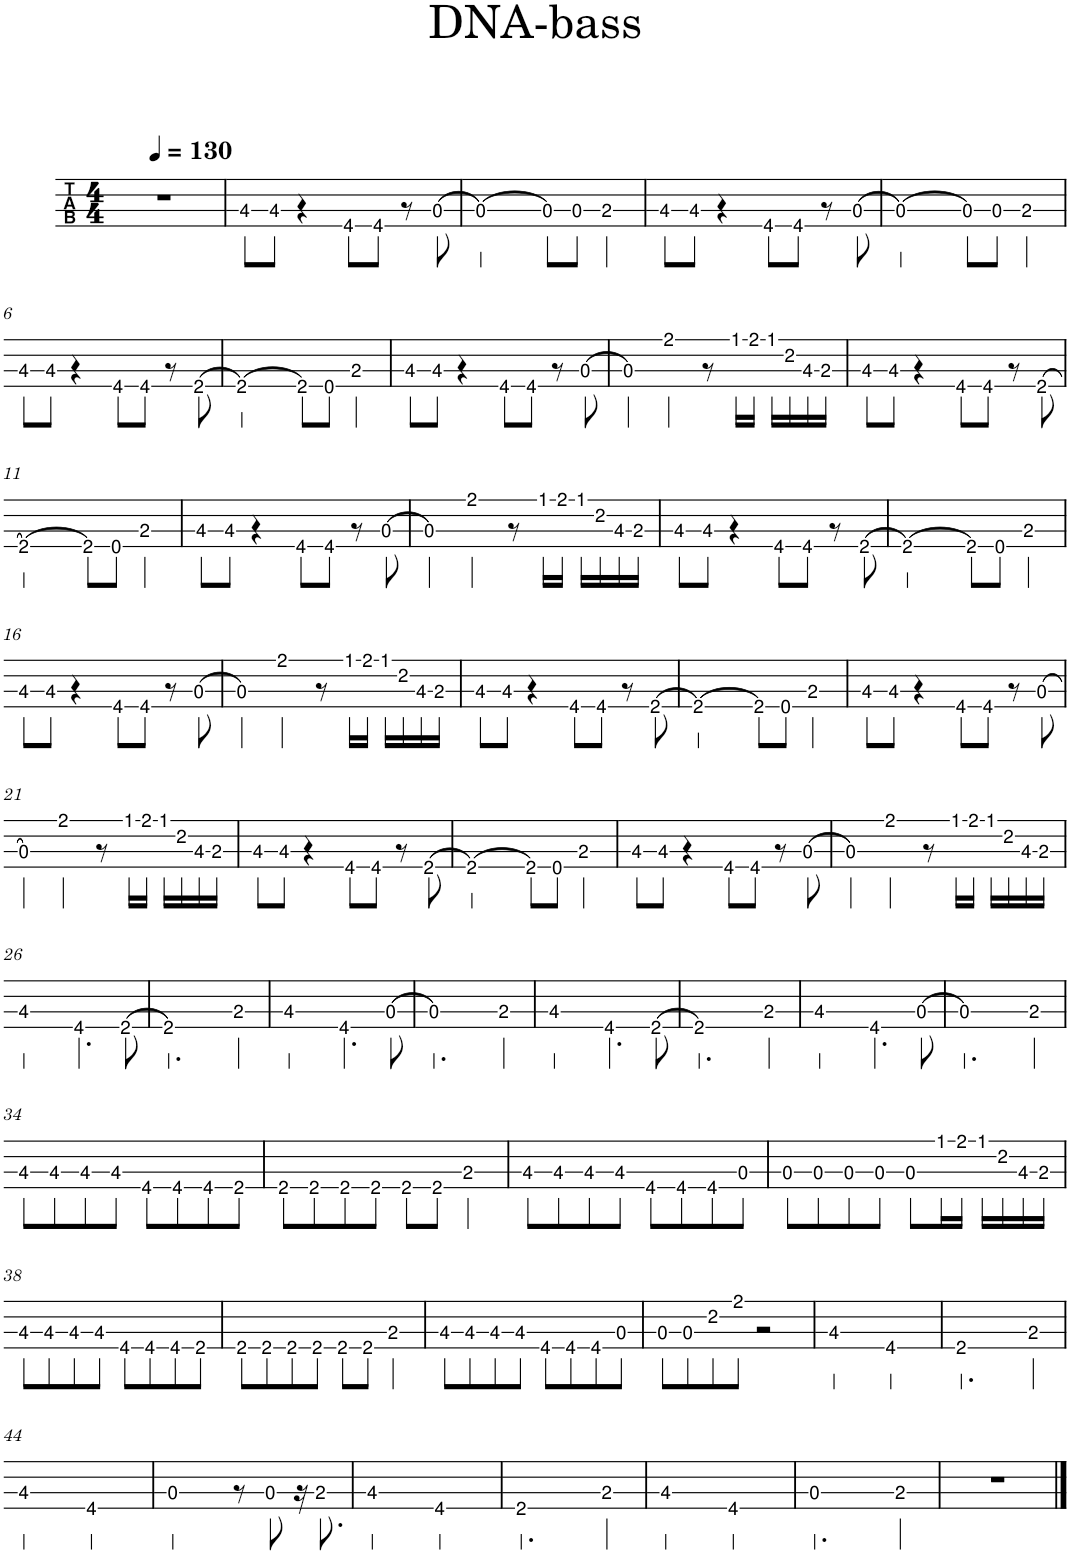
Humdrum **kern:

**kern
*part1
*staff1
*I"베이스 기타
*stria4
*
*Trd7c12
*k[f#c#g#d#]
*M4/4
=1
1r
=2
*MM130
8C#\L
8C#\J
4r
8GG#\L
8GG#\J
8r
[8AA\
=3
2AA\_
8AA\L]
8AA\J
4BB\
=4
8C#\L
8C#\J
4r
8GG#\L
8GG#\J
8r
[8AA\
=5
2AA\_
8AA\L]
8AA\J
4BB\
!!LO:LB:g=z
=6
8C#\L
8C#\J
4r
8GG#\L
8GG#\J
8r
[8FF#\
=7
2FF#\_
8FF#\L]
8EE\J
4BB\
=8
8C#\L
8C#\J
4r
8GG#\L
8GG#\J
8r
[8AA\
=9
4AA\]
4A\
8r
16G#\LL
16A\JJ
16G#\LL
16E\
16C#\
16BB\JJ
=10
8C#\L
8C#\J
4r
8GG#\L
8GG#\J
8r
[8FF#\
!!LO:LB:g=z
=11
2FF#\_
8FF#\L]
8EE\J
4BB\
=12
8C#\L
8C#\J
4r
8GG#\L
8GG#\J
8r
[8AA\
=13
4AA\]
4A\
8r
16G#\LL
16A\JJ
16G#\LL
16E\
16C#\
16BB\JJ
=14
8C#\L
8C#\J
4r
8GG#\L
8GG#\J
8r
[8FF#\
=15
2FF#\_
8FF#\L]
8EE\J
4BB\
!!LO:LB:g=z
=16
8C#\L
8C#\J
4r
8GG#\L
8GG#\J
8r
[8AA\
=17
4AA\]
4A\
8r
16G#\LL
16A\JJ
16G#\LL
16E\
16C#\
16BB\JJ
=18
8C#\L
8C#\J
4r
8GG#\L
8GG#\J
8r
[8FF#\
=19
2FF#\_
8FF#\L]
8EE\J
4BB\
=20
8C#\L
8C#\J
4r
8GG#\L
8GG#\J
8r
[8AA\
!!LO:LB:g=z
=21
4AA\]
4A\
8r
16G#\LL
16A\JJ
16G#\LL
16E\
16C#\
16BB\JJ
=22
8C#\L
8C#\J
4r
8GG#\L
8GG#\J
8r
[8FF#\
=23
2FF#\_
8FF#\L]
8EE\J
4BB\
=24
8C#\L
8C#\J
4r
8GG#\L
8GG#\J
8r
[8AA\
=25
4AA\]
4A\
8r
16G#\LL
16A\JJ
16G#\LL
16E\
16C#\
16BB\JJ
!!LO:LB:g=z
=26
2C#\
4.GG#\
[8FF#\
=27
2.FF#\]
4BB\
=28
2C#\
4.GG#\
[8AA\
=29
2.AA\]
4BB\
=30
2C#\
4.GG#\
[8FF#\
=31
2.FF#\]
4BB\
=32
2C#\
4.GG#\
[8AA\
=33
2.AA\]
4BB\
!!LO:LB:g=z
=34
8C#\L
8C#\
8C#\
8C#\J
8GG#\L
8GG#\
8GG#\
8FF#\J
=35
8FF#\L
8FF#\
8FF#\
8FF#\J
8FF#\L
8FF#\J
4BB\
=36
8C#\L
8C#\
8C#\
8C#\J
8GG#\L
8GG#\
8GG#\
8AA\J
=37
8AA\L
8AA\
8AA\
8AA\J
8AA\L
16G#\L
16A\JJ
16G#\LL
16E\
16C#\
16BB\JJ
!!LO:LB:g=z
=38
8C#\L
8C#\
8C#\
8C#\J
8GG#\L
8GG#\
8GG#\
8FF#\J
=39
8FF#\L
8FF#\
8FF#\
8FF#\J
8FF#\L
8FF#\J
4BB\
=40
8C#\L
8C#\
8C#\
8C#\J
8GG#\L
8GG#\
8GG#\
8AA\J
=41
8AA\L
8AA\
8E\
8A\J
2r
=42
2C#\
2GG#\
=43
2.FF#\
4BB\
!!LO:LB:g=z
=44
2C#\
2GG#\
=45
2AA\
8r
8AA\
16r
8.BB\
=46
2C#\
2GG#\
=47
2.FF#\
4BB\
=48
2C#\
2GG#\
=49
2.AA\
4BB\
=50
1r
==
*-
